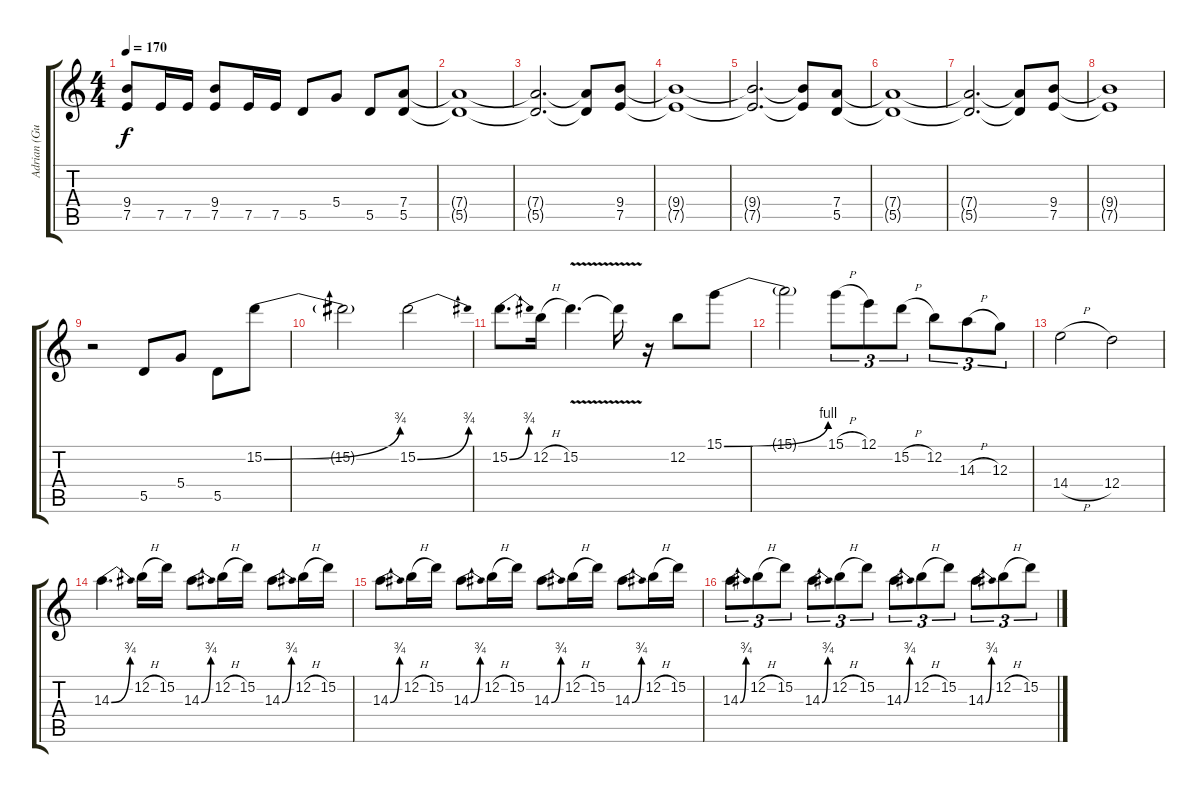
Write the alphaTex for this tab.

\track ("Adrian (Guitar 2)" "Adrian (Gu") {instrument distortionguitar}
\staff {score tabs}
\tuning (E4 B3 G3 D3 A2 E2) {hide}
\ts (4 4)
\tempo 170
\clef g2
\ks c
(9.4 7.5).8{dy f} 7.5.16 7.5.16 (9.4 7.5).8 7.5.16 7.5.16 5.5.8 5.4.8 5.5.8 (7.4 5.5).8 |
(7.4{t} 5.5{t}).1 |
(7.4{t} 5.5{t}).2{d} (7.4{t} 5.5{t}).8 (9.4 7.5).8 |
(9.4{t} 7.5{t}).1 |
(9.4{t} 7.5{t}).2{d} (9.4{t} 7.5{t}).8 (7.4 5.5).8 |
(7.4{t} 5.5{t}).1 |
(7.4{t} 5.5{t}).2{d} (7.4{t} 5.5{t}).8 (9.4 7.5).8 |
(9.4{t} 7.5{t}).1 |
r.2 5.5.8 5.4.8 5.5.8 15.2{be (bend 0 0 60 3)}.8 |
15.2{t}.2 15.2{be (bend 0 0 60 3)}.2 |
15.2{be (bend 0 0 60 3)}.8{d} 12.2{h}.16 15.2{v}.4{d} 15.2{t}.16 r.16 12.2.8 15.1{be (bend 0 0 60 4)}.8 |
15.1{t}.2 15.1{h}.8{tu (3 2)} 12.1.8{tu (3 2)} 15.2{h}.8{tu (3 2)} 12.2.8{tu (3 2)} 14.3{h}.8{tu (3 2)} 12.3.8{tu (3 2)} |
14.4{h}.2 12.4.2 |
14.3{be (bend 0 0 60 3)}.4{d} 12.2{h}.16 15.2.16 14.3{be (bend 0 0 60 3)}.8 12.2{h}.16 15.2.16 14.3{be (bend 0 0 60 3)}.8 12.2{h}.16 15.2.16 |
14.3{be (bend 0 0 60 3)}.8 12.2{h}.16 15.2.16 14.3{be (bend 0 0 60 3)}.8 12.2{h}.16 15.2.16 14.3{be (bend 0 0 60 3)}.8 12.2{h}.16 15.2.16 14.3{be (bend 0 0 60 3)}.8 12.2{h}.16 15.2.16 |
14.3{be (bend 0 0 60 3)}.8{tu (3 2)} 12.2{h}.8{tu (3 2)} 15.2.8{tu (3 2)} 14.3{be (bend 0 0 60 3)}.8{tu (3 2)} 12.2{h}.8{tu (3 2)} 15.2.8{tu (3 2)} 14.3{be (bend 0 0 60 3)}.8{tu (3 2)} 12.2{h}.8{tu (3 2)} 15.2.8{tu (3 2)} 14.3{be (bend 0 0 60 3)}.8{tu (3 2)} 12.2{h}.8{tu (3 2)} 15.2.8{tu (3 2)}
